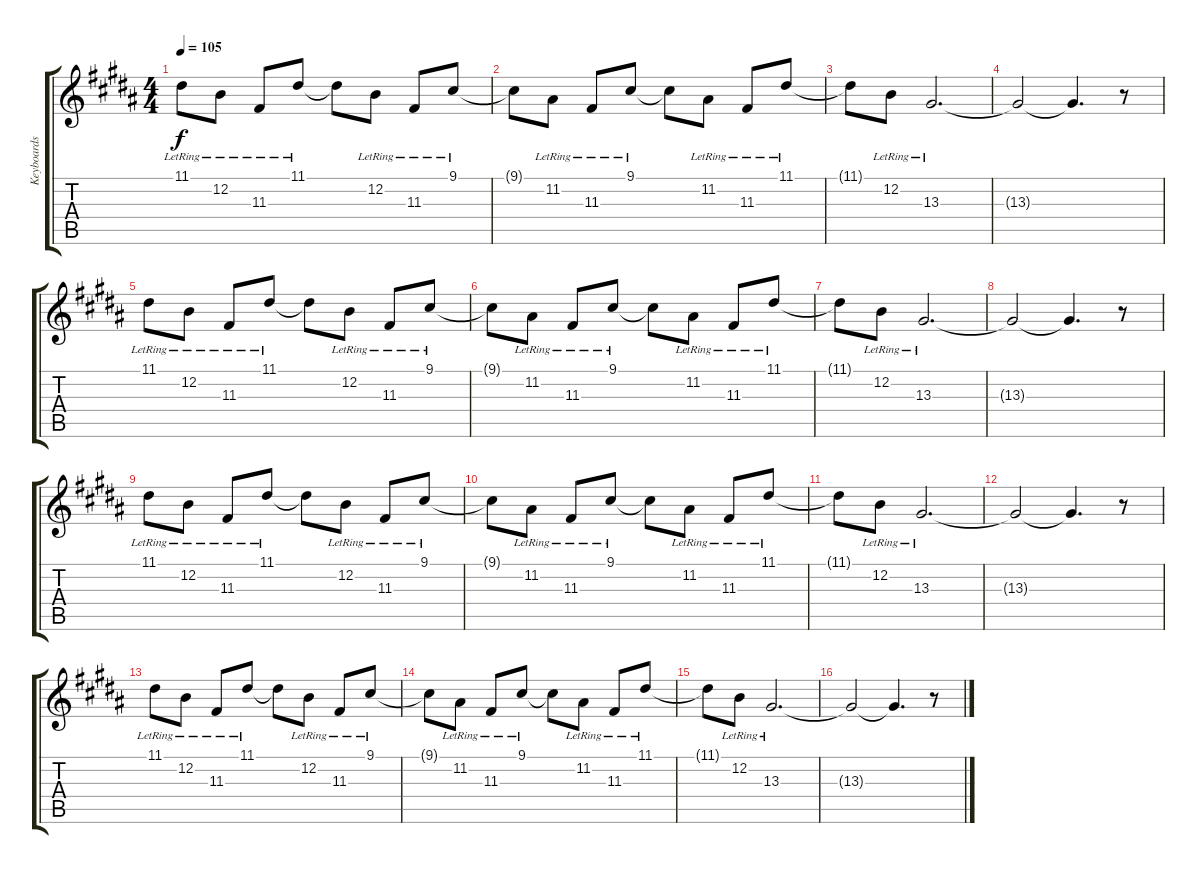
\track ("Keyboards" "Keyboards") {instrument synthstrings1}
\staff {score tabs}
\tuning (E4 B3 G3 D3 A2 E2) {hide}
\ts (4 4)
\tempo 105
\clef g2
\ks b
11.1{lr}.8{dy f volume 16 instrument acousticgrandpiano} 12.2{lr}.8 11.3{lr}.8 11.1{lr}.8 11.1{t}.8 12.2{lr}.8 11.3{lr}.8 9.1{lr}.8 |
9.1{t}.8 11.2{lr}.8 11.3{lr}.8 9.1{lr}.8 9.1{t}.8 11.2{lr}.8 11.3{lr}.8 11.1{lr}.8 |
11.1{t}.8 12.2{lr}.8 13.3{lr}.2{d} |
13.3{t}.2 13.3{t}.4{d} r.8 |
11.1{lr}.8 12.2{lr}.8 11.3{lr}.8 11.1{lr}.8 11.1{t}.8 12.2{lr}.8 11.3{lr}.8 9.1{lr}.8 |
9.1{t}.8 11.2{lr}.8 11.3{lr}.8 9.1{lr}.8 9.1{t}.8 11.2{lr}.8 11.3{lr}.8 11.1{lr}.8 |
11.1{t}.8 12.2{lr}.8 13.3{lr}.2{d} |
13.3{t}.2 13.3{t}.4{d} r.8 |
11.1{lr}.8 12.2{lr}.8 11.3{lr}.8 11.1{lr}.8 11.1{t}.8 12.2{lr}.8 11.3{lr}.8 9.1{lr}.8 |
9.1{t}.8 11.2{lr}.8 11.3{lr}.8 9.1{lr}.8 9.1{t}.8 11.2{lr}.8 11.3{lr}.8 11.1{lr}.8 |
11.1{t}.8 12.2{lr}.8 13.3{lr}.2{d} |
13.3{t}.2 13.3{t}.4{d} r.8 |
11.1{lr}.8 12.2{lr}.8 11.3{lr}.8 11.1{lr}.8 11.1{t}.8 12.2{lr}.8 11.3{lr}.8 9.1{lr}.8 |
9.1{t}.8 11.2{lr}.8 11.3{lr}.8 9.1{lr}.8 9.1{t}.8 11.2{lr}.8 11.3{lr}.8 11.1{lr}.8 |
11.1{t}.8 12.2{lr}.8 13.3{lr}.2{d} |
13.3{t}.2 13.3{t}.4{d} r.8
